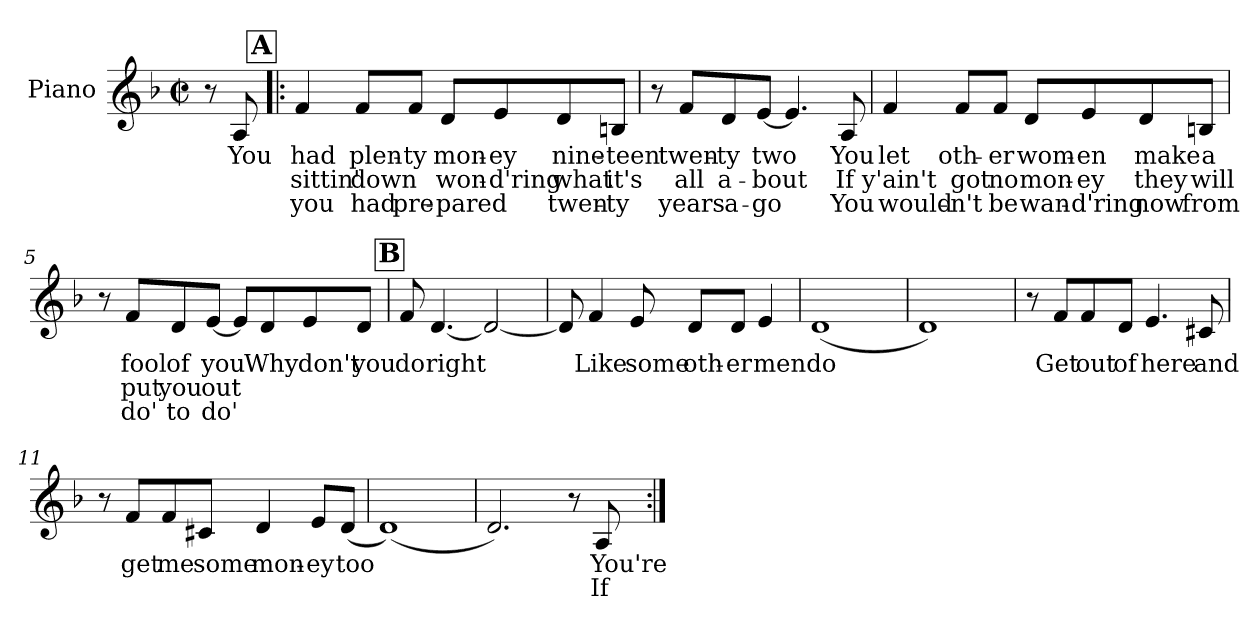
**kern	**text	**text	**text
*part1	*part1	*part1	*part1
*staff1	*staff1	*staff1	*staff1
*I"Piano	*	*	*
*I'Pno	*	*	*
*clefG2	*	*	*
*k[b-]	*	*	*
*F:	*	*	*
*M2/2	*	*	*
*met(c|)	*	*	*
=1	=1	=1	=1
8r	.	.	.
8A/	You	.	.
!!LO:REH:place=s1:a:t=A
=2!|:	=2!|:	=2!|:	=2!|:
4f/	had	sittin'	you
8f/L	plen-	down	had
8f/J	-ty	.	pre-
8d/L	mon-	won-	-pared
8e/	-ey	-d'ring	.
8d/	nine-	what	twen-
8Bn/J	-teen	it's	-ty
=3	=3	=3	=3
8r	.	.	.
8f/L	twen-	all	years
8d/	-ty	a-	a-
[8e/J	two	-bout	-go
4.e/]	.	.	.
8A/	You	If	You
!!LO:LB:g=z
=4	=4	=4	=4
4f/	let	y'ain't	would-
8f/L	oth-	got	-n't
8f/J	-er	no	be
8d/L	wom-	mon-	wan-
8e/	-en	-ey	-d'ring
8d/	make	they	now
8Bn/J	a	will	from
=5	=5	=5	=5
8r	.	.	.
8f/L	fool	put	do'
8d/	of	you	to
[8e/J	you	out	do'
8e/L]	.	.	.
8d/	Why	.	.
8e/	don't	.	.
8d/J	you	.	.
!!LO:LB:g=z
!!LO:REH:place=s1:a:t=B
=6	=6	=6	=6
8f/	do	.	.
[4.d/	right	.	.
2d/_	.	.	.
=7	=7	=7	=7
8d/]	.	.	.
4f/	Like	.	.
8e/	some	.	.
8d/L	oth-	.	.
8d/J	-er	.	.
4e/	men	.	.
=8	=8	=8	=8
(1d	do	.	.
=9	=9	=9	=9
1d)	.	.	.
!!LO:LB:g=z
=10	=10	=10	=10
8r	.	.	.
8f/L	Get	.	.
8f/	out	.	.
8d/J	of	.	.
4.e/	here	.	.
8c#X/	and	.	.
=11	=11	=11	=11
8r	.	.	.
8f/L	get	.	.
8f/	me	.	.
8c#X/J	some	.	.
4d/	mon-	.	.
8e/L	-ey	.	.
(8d/J	too	.	.
=12	=12	=12	=12
(1d)	.	.	.
=13	=13	=13	=13
2.d/)	.	.	.
8r	.	.	.
8A/	You're	If	.
=:|!	=:|!	=:|!	=:|!
*-	*-	*-	*-
